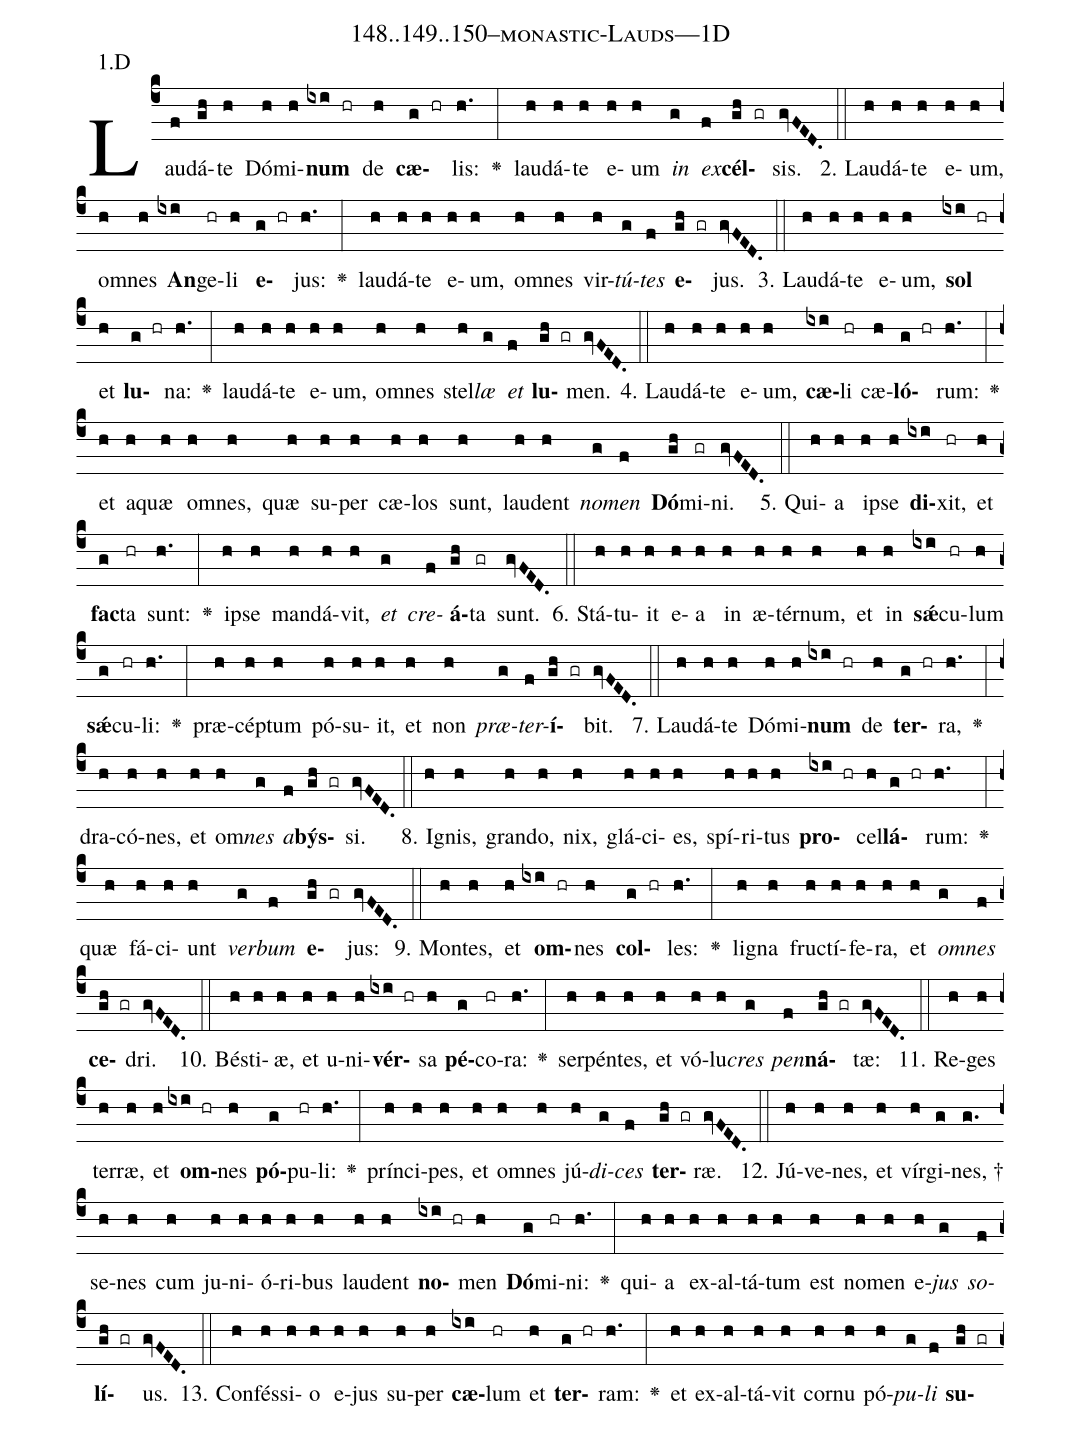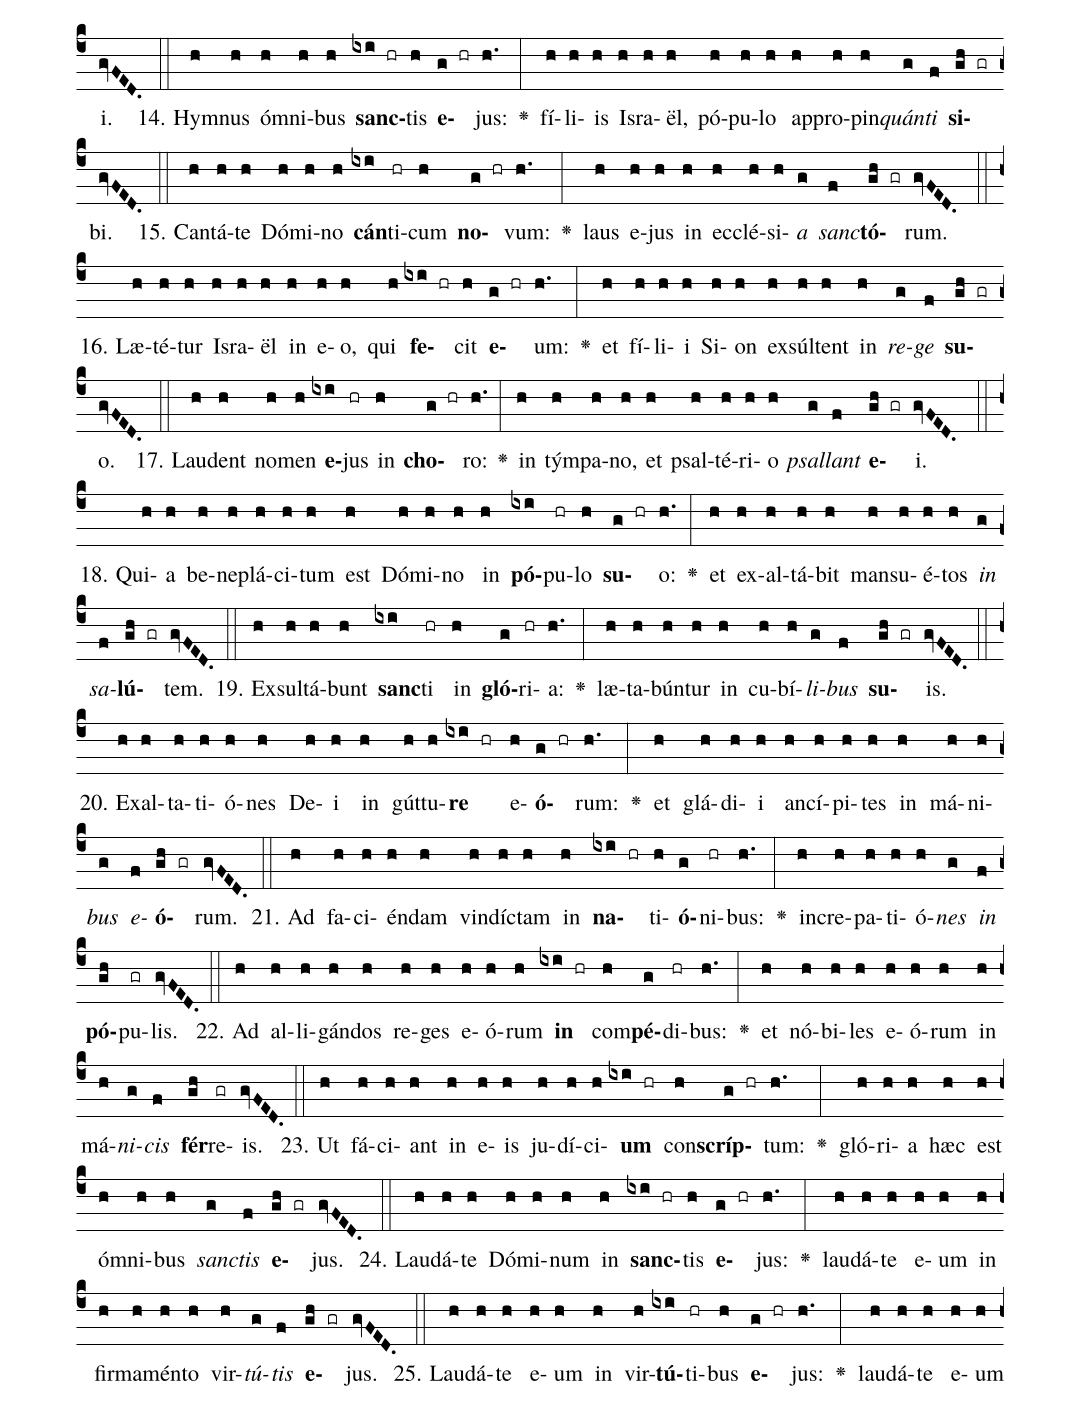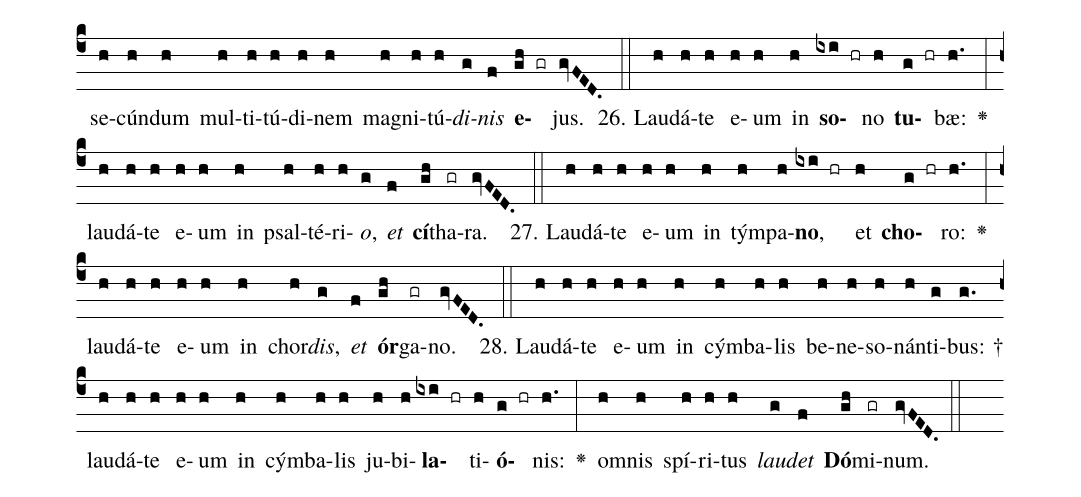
name: 148..149..150--monastic-Lauds---1D;
annotation: 1.D;
%%
(c4)Lau(f)dá(gh)te(h) Dó(h)mi(h)<b>num</b>(ixi hr) de(h) <b>cæ</b>(g hr)lis:(h.) <v>\greheightstar</v>(:) lau(h)dá(h)te(h) e(h)um(h) <i>in</i>(g) <i>ex</i>(f)<b>cél</b>(gh gr)sis.(gvFED.) (::)
2. Lau(h)dá(h)te(h) e(h)um,(h) om(h)nes(h) <b>An</b>(ixi)ge(hr)li(h) <b>e</b>(g hr)jus:(h.) <v>\greheightstar</v>(:) lau(h)dá(h)te(h) e(h)um,(h) om(h)nes(h) vir(h)<i>tú</i>(g)<i>tes</i>(f) <b>e</b>(gh gr)jus.(gvFED.) (::)
3. Lau(h)dá(h)te(h) e(h)um,(h) <b>sol</b>(ixi hr) et(h) <b>lu</b>(g hr)na:(h.) <v>\greheightstar</v>(:) lau(h)dá(h)te(h) e(h)um,(h) om(h)nes(h) stel(h)<i>læ</i>(g) <i>et</i>(f) <b>lu</b>(gh gr)men.(gvFED.) (::)
4. Lau(h)dá(h)te(h) e(h)um,(h) <b>cæ</b>(ixi)li(hr) cæ(h)<b>ló</b>(g hr)rum:(h.) <v>\greheightstar</v>(:) et(h) a(h)quæ(h) om(h)nes,(h) quæ(h) su(h)per(h) cæ(h)los(h) sunt,(h) lau(h)dent(h) <i>no</i>(g)<i>men</i>(f) <b>Dó</b>(gh)mi(gr)ni.(gvFED.) (::)
5. Qui(h)a(h) ip(h)se(h) <b>di</b>(ixi)xit,(hr) et(h) <b>fac</b>(g)ta(hr) sunt:(h.) <v>\greheightstar</v>(:) ip(h)se(h) man(h)dá(h)vit,(h) <i>et</i>(g) <i>cre</i>(f)<b>á</b>(gh)ta(gr) sunt.(gvFED.) (::)
6. Stá(h)tu(h)it(h) e(h)a(h) in(h) æ(h)tér(h)num,(h) et(h) in(h) <b>sǽ</b>(ixi)cu(hr)lum(h) <b>sǽ</b>(g)cu(hr)li:(h.) <v>\greheightstar</v>(:) præ(h)cép(h)tum(h) pó(h)su(h)it,(h) et(h) non(h) <i>præ</i>(g)<i>ter</i>(f)<b>í</b>(gh gr)bit.(gvFED.) (::)
7. Lau(h)dá(h)te(h) Dó(h)mi(h)<b>num</b>(ixi hr) de(h) <b>ter</b>(g hr)ra,(h.) <v>\greheightstar</v>(:) dra(h)có(h)nes,(h) et(h) om(h)<i>nes</i>(g) <i>a</i>(f)<b>býs</b>(gh gr)si.(gvFED.) (::)
8. I(h)gnis,(h) gran(h)do,(h) nix,(h) glá(h)ci(h)es,(h) spí(h)ri(h)tus(h) <b>pro</b>(ixi hr)cel(h)<b>lá</b>(g hr)rum:(h.) <v>\greheightstar</v>(:) quæ(h) fá(h)ci(h)unt(h) <i>ver</i>(g)<i>bum</i>(f) <b>e</b>(gh gr)jus:(gvFED.) (::)
9. Mon(h)tes,(h) et(h) <b>om</b>(ixi hr)nes(h) <b>col</b>(g hr)les:(h.) <v>\greheightstar</v>(:) li(h)gna(h) fruc(h)tí(h)fe(h)ra,(h) et(h) <i>om</i>(g)<i>nes</i>(f) <b>ce</b>(gh gr)dri.(gvFED.) (::)
10. Bés(h)ti(h)æ,(h) et(h) u(h)ni(h)<b>vér</b>(ixi hr)sa(h) <b>pé</b>(g)co(hr)ra:(h.) <v>\greheightstar</v>(:) ser(h)pén(h)tes,(h) et(h) vó(h)lu(h)<i>cres</i>(g) <i>pen</i>(f)<b>ná</b>(gh gr)tæ:(gvFED.) (::)
11. Re(h)ges(h) ter(h)ræ,(h) et(h) <b>om</b>(ixi hr)nes(h) <b>pó</b>(g)pu(hr)li:(h.) <v>\greheightstar</v>(:) prín(h)ci(h)pes,(h) et(h) om(h)nes(h) jú(h)<i>di</i>(g)<i>ces</i>(f) <b>ter</b>(gh gr)ræ.(gvFED.) (::)
12. Jú(h)ve(h)nes,(h) et(h) vír(h)gi(g)nes, †(g.) se(h)nes(h) cum(h) ju(h)ni(h)ó(h)ri(h)bus(h) lau(h)dent(h) <b>no</b>(ixi hr)men(h) <b>Dó</b>(g)mi(hr)ni:(h.) <v>\greheightstar</v>(:) qui(h)a(h) ex(h)al(h)tá(h)tum(h) est(h) no(h)men(h) e(h)<i>jus</i>(g) <i>so</i>(f)<b>lí</b>(gh gr)us.(gvFED.) (::)
13. Con(h)fés(h)si(h)o(h) e(h)jus(h) su(h)per(h) <b>cæ</b>(ixi)lum(hr) et(h) <b>ter</b>(g hr)ram:(h.) <v>\greheightstar</v>(:) et(h) ex(h)al(h)tá(h)vit(h) cor(h)nu(h) pó(h)<i>pu</i>(g)<i>li</i>(f) <b>su</b>(gh gr)i.(gvFED.) (::)
14. Hym(h)nus(h) óm(h)ni(h)bus(h) <b>sanc</b>(ixi hr)tis(h) <b>e</b>(g hr)jus:(h.) <v>\greheightstar</v>(:) fí(h)li(h)is(h) Is(h)ra(h)ël,(h) pó(h)pu(h)lo(h) ap(h)pro(h)pin(h)<i>quán</i>(g)<i>ti</i>(f) <b>si</b>(gh gr)bi.(gvFED.) (::)
15. Can(h)tá(h)te(h) Dó(h)mi(h)no(h) <b>cán</b>(ixi)ti(hr)cum(h) <b>no</b>(g hr)vum:(h.) <v>\greheightstar</v>(:) laus(h) e(h)jus(h) in(h) ec(h)clé(h)si(h)<i>a</i>(g) <i>sanc</i>(f)<b>tó</b>(gh gr)rum.(gvFED.) (::)
16. Læ(h)té(h)tur(h) Is(h)ra(h)ël(h) in(h) e(h)o,(h) qui(h) <b>fe</b>(ixi hr)cit(h) <b>e</b>(g hr)um:(h.) <v>\greheightstar</v>(:) et(h) fí(h)li(h)i(h) Si(h)on(h) ex(h)súl(h)tent(h) in(h) <i>re</i>(g)<i>ge</i>(f) <b>su</b>(gh gr)o.(gvFED.) (::)
17. Lau(h)dent(h) no(h)men(h) <b>e</b>(ixi)jus(hr) in(h) <b>cho</b>(g hr)ro:(h.) <v>\greheightstar</v>(:) in(h) tým(h)pa(h)no,(h) et(h) psal(h)té(h)ri(h)o(h) <i>psal</i>(g)<i>lant</i>(f) <b>e</b>(gh gr)i.(gvFED.) (::)
18. Qui(h)a(h) be(h)ne(h)plá(h)ci(h)tum(h) est(h) Dó(h)mi(h)no(h) in(h) <b>pó</b>(ixi)pu(hr)lo(h) <b>su</b>(g hr)o:(h.) <v>\greheightstar</v>(:) et(h) ex(h)al(h)tá(h)bit(h) man(h)su(h)é(h)tos(h) <i>in</i>(g) <i>sa</i>(f)<b>lú</b>(gh gr)tem.(gvFED.) (::)
19. Ex(h)sul(h)tá(h)bunt(h) <b>sanc</b>(ixi)ti(hr) in(h) <b>gló</b>(g)ri(hr)a:(h.) <v>\greheightstar</v>(:) læ(h)ta(h)bún(h)tur(h) in(h) cu(h)bí(h)<i>li</i>(g)<i>bus</i>(f) <b>su</b>(gh gr)is.(gvFED.) (::)
20. Ex(h)al(h)ta(h)ti(h)ó(h)nes(h) De(h)i(h) in(h) gút(h)tu(h)<b>re</b>(ixi hr) e(h)<b>ó</b>(g hr)rum:(h.) <v>\greheightstar</v>(:) et(h) glá(h)di(h)i(h) an(h)cí(h)pi(h)tes(h) in(h) má(h)ni(h)<i>bus</i>(g) <i>e</i>(f)<b>ó</b>(gh gr)rum.(gvFED.) (::)
21. Ad(h) fa(h)ci(h)én(h)dam(h) vin(h)díc(h)tam(h) in(h) <b>na</b>(ixi hr)ti(h)<b>ó</b>(g)ni(hr)bus:(h.) <v>\greheightstar</v>(:) in(h)cre(h)pa(h)ti(h)ó(h)<i>nes</i>(g) <i>in</i>(f) <b>pó</b>(gh)pu(gr)lis.(gvFED.) (::)
22. Ad(h) al(h)li(h)gán(h)dos(h) re(h)ges(h) e(h)ó(h)rum(h) <b>in</b>(ixi hr) com(h)<b>pé</b>(g)di(hr)bus:(h.) <v>\greheightstar</v>(:) et(h) nó(h)bi(h)les(h) e(h)ó(h)rum(h) in(h) má(h)<i>ni</i>(g)<i>cis</i>(f) <b>fér</b>(gh)re(gr)is.(gvFED.) (::)
23. Ut(h) fá(h)ci(h)ant(h) in(h) e(h)is(h) ju(h)dí(h)ci(h)<b>um</b>(ixi hr) con(h)<b>scríp</b>(g hr)tum:(h.) <v>\greheightstar</v>(:) gló(h)ri(h)a(h) hæc(h) est(h) óm(h)ni(h)bus(h) <i>sanc</i>(g)<i>tis</i>(f) <b>e</b>(gh gr)jus.(gvFED.) (::)
24. Lau(h)dá(h)te(h) Dó(h)mi(h)num(h) in(h) <b>sanc</b>(ixi hr)tis(h) <b>e</b>(g hr)jus:(h.) <v>\greheightstar</v>(:) lau(h)dá(h)te(h) e(h)um(h) in(h) fir(h)ma(h)mén(h)to(h) vir(h)<i>tú</i>(g)<i>tis</i>(f) <b>e</b>(gh gr)jus.(gvFED.) (::)
25. Lau(h)dá(h)te(h) e(h)um(h) in(h) vir(h)<b>tú</b>(ixi)ti(hr)bus(h) <b>e</b>(g hr)jus:(h.) <v>\greheightstar</v>(:) lau(h)dá(h)te(h) e(h)um(h) se(h)cún(h)dum(h) mul(h)ti(h)tú(h)di(h)nem(h) ma(h)gni(h)tú(h)<i>di</i>(g)<i>nis</i>(f) <b>e</b>(gh gr)jus.(gvFED.) (::)
26. Lau(h)dá(h)te(h) e(h)um(h) in(h) <b>so</b>(ixi hr)no(h) <b>tu</b>(g hr)bæ:(h.) <v>\greheightstar</v>(:) lau(h)dá(h)te(h) e(h)um(h) in(h) psal(h)té(h)ri(h)<i>o</i>,(g) <i>et</i>(f) <b>cí</b>(gh)tha(gr)ra.(gvFED.) (::)
27. Lau(h)dá(h)te(h) e(h)um(h) in(h) tým(h)pa(h)<b>no</b>,(ixi hr) et(h) <b>cho</b>(g hr)ro:(h.) <v>\greheightstar</v>(:) lau(h)dá(h)te(h) e(h)um(h) in(h) chor(h)<i>dis</i>,(g) <i>et</i>(f) <b>ór</b>(gh)ga(gr)no.(gvFED.) (::)
28. Lau(h)dá(h)te(h) e(h)um(h) in(h) cým(h)ba(h)lis(h) be(h)ne(h)so(h)nán(h)ti(g)bus: †(g.) lau(h)dá(h)te(h) e(h)um(h) in(h) cým(h)ba(h)lis(h) ju(h)bi(h)<b>la</b>(ixi hr)ti(h)<b>ó</b>(g hr)nis:(h.) <v>\greheightstar</v>(:) om(h)nis(h) spí(h)ri(h)tus(h) <i>lau</i>(g)<i>det</i>(f) <b>Dó</b>(gh)mi(gr)num.(gvFED.) (::)
